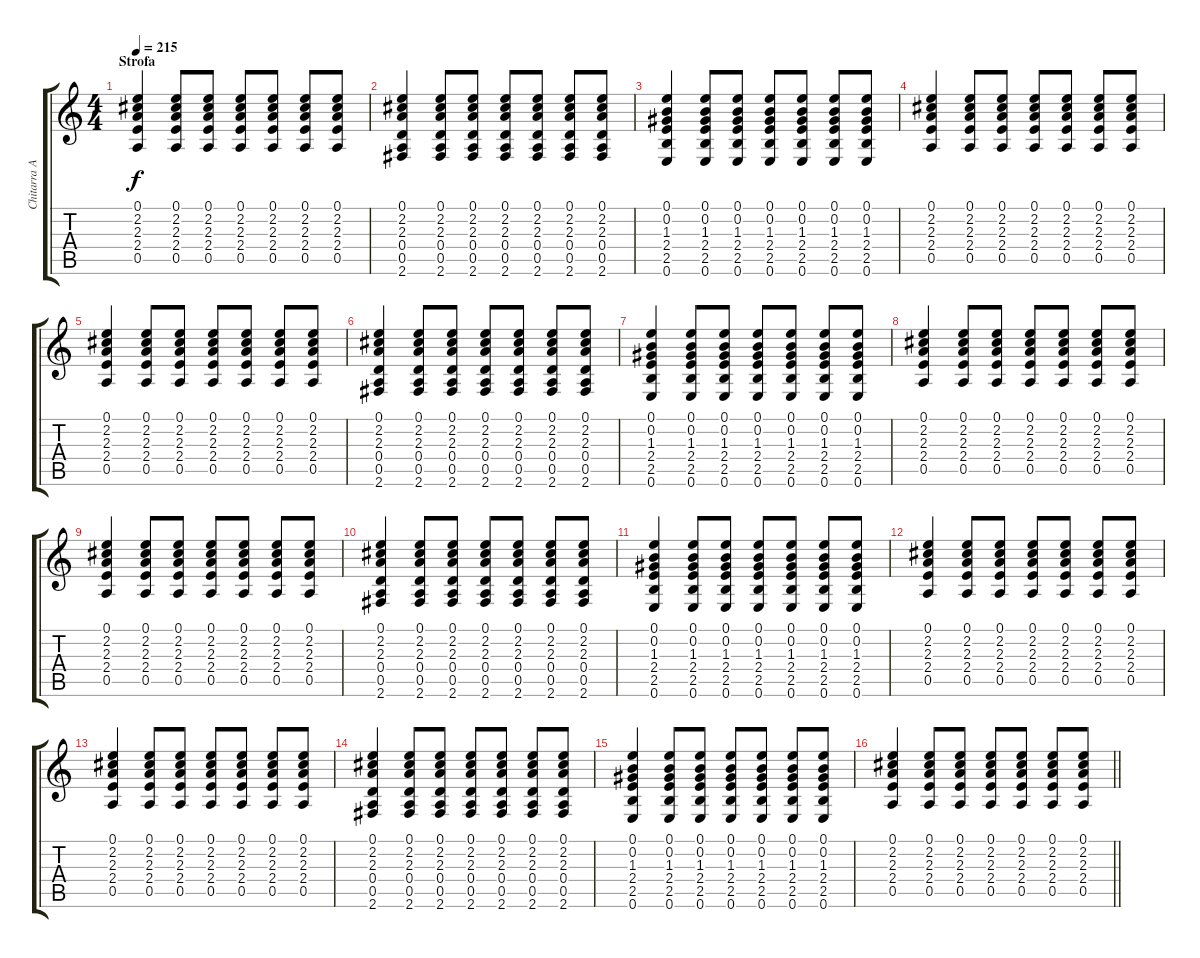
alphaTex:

\track ("Chitarra Acustica" "Chitarra A") {instrument acousticguitarsteel}
\staff {score tabs}
\tuning (E4 B3 G3 D3 A2 E2) {hide}
\ts (4 4)
\section ("" "Strofa")
\tempo 215
\clef g2
\ks c
(0.1 2.2 2.3 2.4 0.5).4{dy f volume 7} (0.1 2.2 2.3 2.4 0.5).8 (0.1 2.2 2.3 2.4 0.5).8 (0.1 2.2 2.3 2.4 0.5).8 (0.1 2.2 2.3 2.4 0.5).8 (0.1 2.2 2.3 2.4 0.5).8 (0.1 2.2 2.3 2.4 0.5).8 |
(0.1 2.2 2.3 0.4 0.5 2.6).4 (0.1 2.2 2.3 0.4 0.5 2.6).8 (0.1 2.2 2.3 0.4 0.5 2.6).8 (0.1 2.2 2.3 0.4 0.5 2.6).8 (0.1 2.2 2.3 0.4 0.5 2.6).8 (0.1 2.2 2.3 0.4 0.5 2.6).8 (0.1 2.2 2.3 0.4 0.5 2.6).8 |
(0.1 0.2 1.3 2.4 2.5 0.6).4 (0.1 0.2 1.3 2.4 2.5 0.6).8 (0.1 0.2 1.3 2.4 2.5 0.6).8 (0.1 0.2 1.3 2.4 2.5 0.6).8 (0.1 0.2 1.3 2.4 2.5 0.6).8 (0.1 0.2 1.3 2.4 2.5 0.6).8 (0.1 0.2 1.3 2.4 2.5 0.6).8 |
(0.1 2.2 2.3 2.4 0.5).4 (0.1 2.2 2.3 2.4 0.5).8 (0.1 2.2 2.3 2.4 0.5).8 (0.1 2.2 2.3 2.4 0.5).8 (0.1 2.2 2.3 2.4 0.5).8 (0.1 2.2 2.3 2.4 0.5).8 (0.1 2.2 2.3 2.4 0.5).8 |
(0.1 2.2 2.3 2.4 0.5).4 (0.1 2.2 2.3 2.4 0.5).8 (0.1 2.2 2.3 2.4 0.5).8 (0.1 2.2 2.3 2.4 0.5).8 (0.1 2.2 2.3 2.4 0.5).8 (0.1 2.2 2.3 2.4 0.5).8 (0.1 2.2 2.3 2.4 0.5).8 |
(0.1 2.2 2.3 0.4 0.5 2.6).4 (0.1 2.2 2.3 0.4 0.5 2.6).8 (0.1 2.2 2.3 0.4 0.5 2.6).8 (0.1 2.2 2.3 0.4 0.5 2.6).8 (0.1 2.2 2.3 0.4 0.5 2.6).8 (0.1 2.2 2.3 0.4 0.5 2.6).8 (0.1 2.2 2.3 0.4 0.5 2.6).8 |
(0.1 0.2 1.3 2.4 2.5 0.6).4 (0.1 0.2 1.3 2.4 2.5 0.6).8 (0.1 0.2 1.3 2.4 2.5 0.6).8 (0.1 0.2 1.3 2.4 2.5 0.6).8 (0.1 0.2 1.3 2.4 2.5 0.6).8 (0.1 0.2 1.3 2.4 2.5 0.6).8 (0.1 0.2 1.3 2.4 2.5 0.6).8 |
(0.1 2.2 2.3 2.4 0.5).4 (0.1 2.2 2.3 2.4 0.5).8 (0.1 2.2 2.3 2.4 0.5).8 (0.1 2.2 2.3 2.4 0.5).8 (0.1 2.2 2.3 2.4 0.5).8 (0.1 2.2 2.3 2.4 0.5).8 (0.1 2.2 2.3 2.4 0.5).8 |
(0.1 2.2 2.3 2.4 0.5).4 (0.1 2.2 2.3 2.4 0.5).8 (0.1 2.2 2.3 2.4 0.5).8 (0.1 2.2 2.3 2.4 0.5).8 (0.1 2.2 2.3 2.4 0.5).8 (0.1 2.2 2.3 2.4 0.5).8 (0.1 2.2 2.3 2.4 0.5).8 |
(0.1 2.2 2.3 0.4 0.5 2.6).4 (0.1 2.2 2.3 0.4 0.5 2.6).8 (0.1 2.2 2.3 0.4 0.5 2.6).8 (0.1 2.2 2.3 0.4 0.5 2.6).8 (0.1 2.2 2.3 0.4 0.5 2.6).8 (0.1 2.2 2.3 0.4 0.5 2.6).8 (0.1 2.2 2.3 0.4 0.5 2.6).8 |
(0.1 0.2 1.3 2.4 2.5 0.6).4 (0.1 0.2 1.3 2.4 2.5 0.6).8 (0.1 0.2 1.3 2.4 2.5 0.6).8 (0.1 0.2 1.3 2.4 2.5 0.6).8 (0.1 0.2 1.3 2.4 2.5 0.6).8 (0.1 0.2 1.3 2.4 2.5 0.6).8 (0.1 0.2 1.3 2.4 2.5 0.6).8 |
(0.1 2.2 2.3 2.4 0.5).4 (0.1 2.2 2.3 2.4 0.5).8 (0.1 2.2 2.3 2.4 0.5).8 (0.1 2.2 2.3 2.4 0.5).8 (0.1 2.2 2.3 2.4 0.5).8 (0.1 2.2 2.3 2.4 0.5).8 (0.1 2.2 2.3 2.4 0.5).8 |
(0.1 2.2 2.3 2.4 0.5).4 (0.1 2.2 2.3 2.4 0.5).8 (0.1 2.2 2.3 2.4 0.5).8 (0.1 2.2 2.3 2.4 0.5).8 (0.1 2.2 2.3 2.4 0.5).8 (0.1 2.2 2.3 2.4 0.5).8 (0.1 2.2 2.3 2.4 0.5).8 |
(0.1 2.2 2.3 0.4 0.5 2.6).4 (0.1 2.2 2.3 0.4 0.5 2.6).8 (0.1 2.2 2.3 0.4 0.5 2.6).8 (0.1 2.2 2.3 0.4 0.5 2.6).8 (0.1 2.2 2.3 0.4 0.5 2.6).8 (0.1 2.2 2.3 0.4 0.5 2.6).8 (0.1 2.2 2.3 0.4 0.5 2.6).8 |
(0.1 0.2 1.3 2.4 2.5 0.6).4 (0.1 0.2 1.3 2.4 2.5 0.6).8 (0.1 0.2 1.3 2.4 2.5 0.6).8 (0.1 0.2 1.3 2.4 2.5 0.6).8 (0.1 0.2 1.3 2.4 2.5 0.6).8 (0.1 0.2 1.3 2.4 2.5 0.6).8 (0.1 0.2 1.3 2.4 2.5 0.6).8 |
\barLineRight lightlight
(0.1 2.2 2.3 2.4 0.5).4 (0.1 2.2 2.3 2.4 0.5).8 (0.1 2.2 2.3 2.4 0.5).8 (0.1 2.2 2.3 2.4 0.5).8 (0.1 2.2 2.3 2.4 0.5).8 (0.1 2.2 2.3 2.4 0.5).8 (0.1 2.2 2.3 2.4 0.5).8
